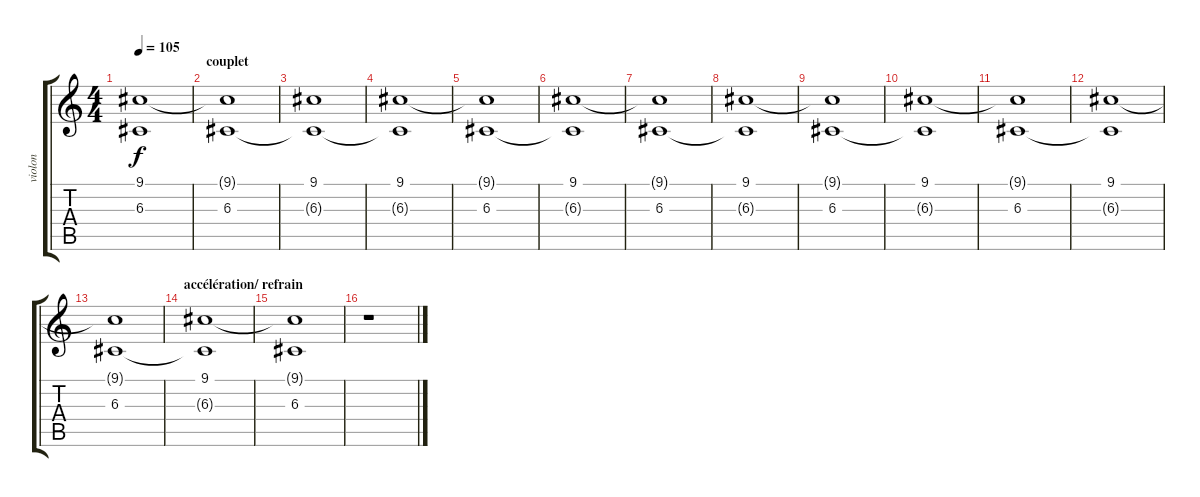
\track ("violon" "violon") {instrument viola}
\staff {score tabs}
\tuning (E4 B3 G3 D3 A2 E2) {hide}
\ts (4 4)
\tempo 105
\clef g2
\ks c
(9.1 6.3{t}).1{dy f} |
\section ("" "couplet ")
(9.1{t} 6.3).1 |
(9.1 6.3{t}).1 |
(9.1 6.3{t}).1 |
(9.1{t} 6.3).1 |
(9.1 6.3{t}).1 |
(9.1{t} 6.3).1 |
(9.1 6.3{t}).1 |
(9.1{t} 6.3).1 |
(9.1 6.3{t}).1 |
(9.1{t} 6.3).1 |
(9.1 6.3{t}).1 |
(9.1{t} 6.3).1 |
\section ("" "accélération/ refrain")
(9.1 6.3{t}).1 |
(9.1{t} 6.3).1 |
r.1
